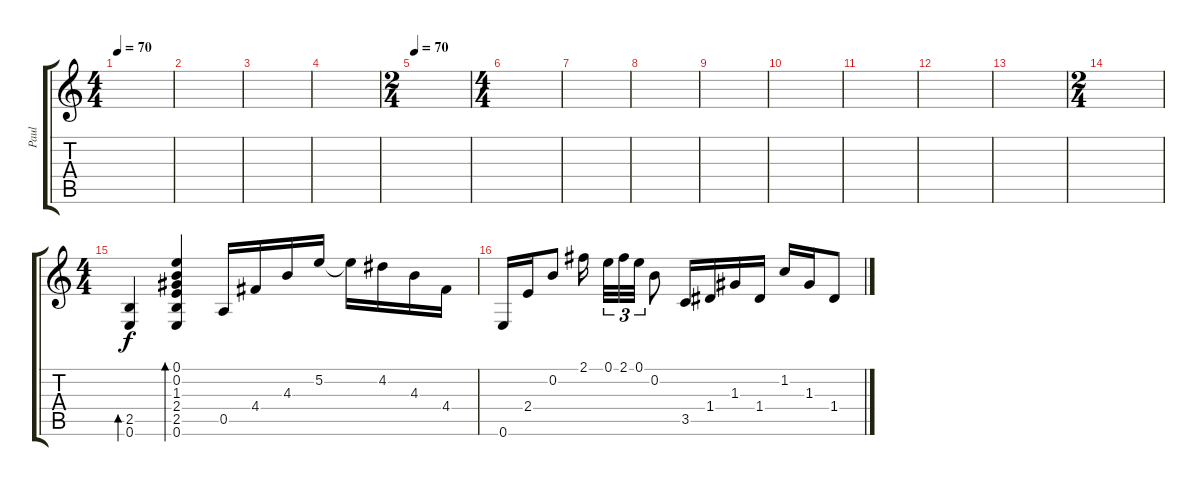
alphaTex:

\track ("Paul" "Paul") {instrument distortionguitar}
\staff {score tabs}
\tuning (E4 B3 G3 D3 A2 E2) {hide}
\ts (4 4)
\tempo 70
\tempo 101
\tempo 70
\clef g2
\ks c
|
|
|
|
\ts (2 4)
\tempo 70
|
\ts (4 4)
|
|
|
|
|
|
|
|
\ts (2 4)
|
\ts (4 4)
(2.5 0.6).4{bd 30} (0.1 0.2 1.3 2.4 2.5 0.6).4{bd 30} 0.5.16 4.4.16 4.3.16 5.2.16 5.2{t}.16 4.2.16 4.3.16 4.4.16 |
0.6.16 2.4.16 0.2.8 2.1.16 0.1.32{tu (3 2)} 2.1.32{tu (3 2)} 0.1.32{tu (3 2)} 0.2.8 3.5.16 1.4.16 1.3.16 1.4.16 1.2.16 1.3.16 1.4.8
